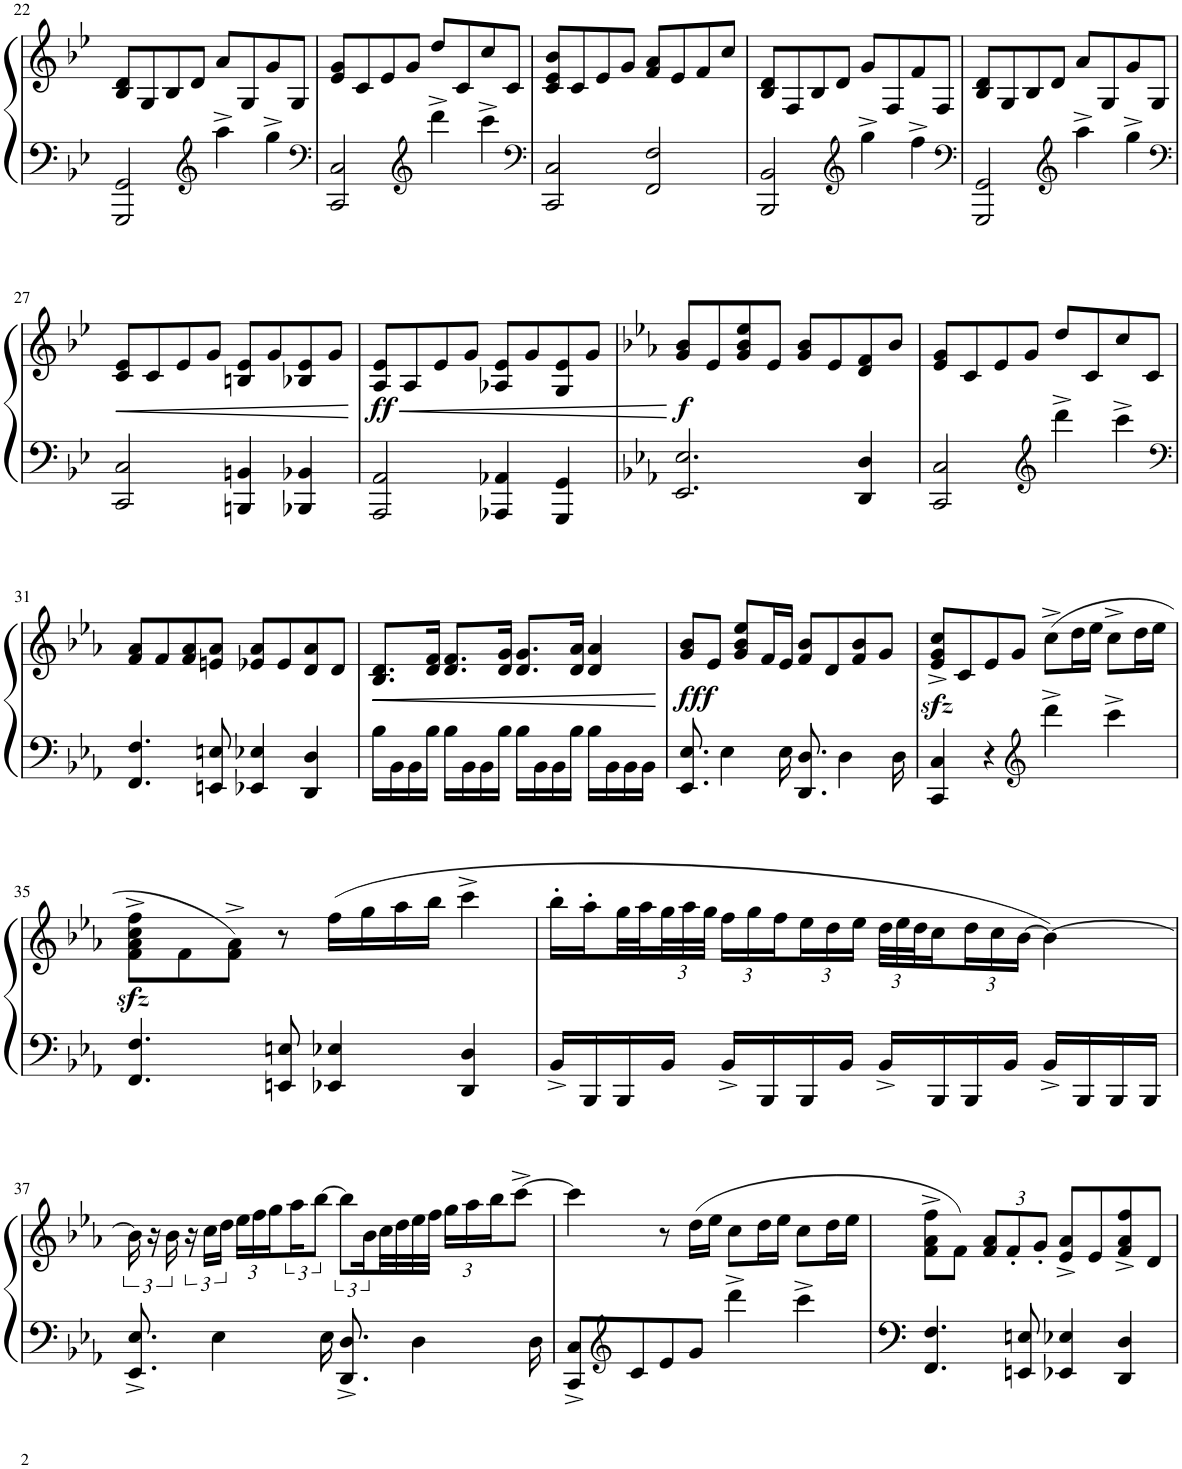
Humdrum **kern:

**kern	**kern	**dynam
*part1	*part1	*part1
*staff2	*staff1	*staff1/2
*I"Piano	*	*
*I'Pno.	*	*
!!LO:PB:g=z
*clefF4	*clefG2	*
*k[b-e-]	*k[b-e-]	*
*M4/4	*M4/4	*
=22	=22	=22
2GGG/ 2GG/	8B-/ 8d/L	.
.	8G/	.
.	8B-/	.
.	8d/J	.
*clefG2	*	*
4aa^\	8a/L	.
.	8G/	.
4gg^\	8g/	.
.	8G/J	.
=23	=23	=23
*clefF4	*	*
2CC/ 2C/	8e-/ 8g/L	.
.	8c/	.
.	8e-/	.
.	8g/J	.
*clefG2	*	*
4ddd^\	8dd/L	.
.	8c/	.
4ccc^\	8cc/	.
.	8c/J	.
=24	=24	=24
*clefF4	*	*
2CC/ 2C/	8c/ 8e-/ 8b-/L	.
.	8c/	.
.	8e-/	.
.	8g/J	.
2FF/ 2F/	8f/ 8a/L	.
.	8e-/	.
.	8f/	.
.	8cc/J	.
=25	=25	=25
2BBB-/ 2BB-/	8B-/ 8d/L	.
.	8F/	.
.	8B-/	.
.	8d/J	.
*clefG2	*	*
4gg^\	8g/L	.
.	8F/	.
4ff^\	8f/	.
.	8F/J	.
=26	=26	=26
*clefF4	*	*
2GGG/ 2GG/	8B-/ 8d/L	.
.	8G/	.
.	8B-/	.
.	8d/J	.
*clefG2	*	*
4aa^\	8a/L	.
.	8G/	.
4gg^\	8g/	.
.	8G/J	.
!!LO:LB:g=z
=27	=27	=27
*clefF4	*	*
!	!	!LO:HP:b
2CC/ 2C/	8c/ 8e-/L	<
.	8c/	.
.	8e-/	.
.	8g/J	.
4BBBn/ 4BBn/	8Bn/ 8e-/L	.
.	8g/	.
4BBB-X/ 4BB-X/	8B-X/ 8e-/	.
.	8g/J	.
.	.	[
=28	=28	=28
!	!	!LO:HP:b
!	!	!LO:DY:n=1:b
2AAA/ 2AA/	8A/ 8e-/L	< ff
.	8A/	.
.	8e-/	.
.	8g/J	.
4AAA-X/ 4AA-X/	8A-X/ 8e-/L	.
.	8g/	.
4GGG/ 4GG/	8G/ 8e-/	.
.	8g/J	.
.	.	[
=29	=29	=29
*k[b-e-a-]	*k[b-e-a-]	*
!	!	!LO:DY:b
2.EE-/ 2.E-/	8g/ 8b-/L	f
.	8e-/	.
.	8g/ 8b-/ 8ee-/	.
.	8e-/J	.
.	8g/ 8b-/L	.
.	8e-/	.
4DD/ 4D/	8d/ 8f/	.
.	8b-/J	.
=30	=30	=30
2CC/ 2C/	8e-/ 8g/L	.
.	8c/	.
.	8e-/	.
.	8g/J	.
*clefG2	*	*
4ddd^\	8dd/L	.
.	8c/	.
4ccc^\	8cc/	.
.	8c/J	.
!!LO:LB:g=z
=31	=31	=31
*clefF4	*	*
4.FF/ 4.F/	8f/ 8a-/L	.
.	8f/	.
.	8f/ 8a-/	.
8EEn/ 8En/	8en/ 8a-/J	.
4EE-X/ 4E-X/	8e-X/ 8a-/L	.
.	8e-/	.
4DD/ 4D/	8d/ 8a-/	.
.	8d/J	.
=32	=32	=32
!	!	!LO:HP:b
16B-\LL	8.B-/ 8.d/L	<
16BB-\	.	.
16BB-\	.	.
16B-\JJ	16d/ 16f/Jk	.
16B-\LL	8.d/ 8.f/L	.
16BB-\	.	.
16BB-\	.	.
16B-\JJ	16d/ 16g/Jk	.
16B-\LL	8.d/ 8.g/L	.
16BB-\	.	.
16BB-\	.	.
16B-\JJ	16d/ 16a-/Jk	.
16B-\LL	4d/ 4a-/	.
16BB-\	.	.
16BB-\	.	.
16BB-\JJ	.	.
.	.	[
=33	=33	=33
!	!	!LO:DY:b
8.EE-/ 8.E-/	8g/ 8b-/L	fff
.	8e-/J	.
4E-\	.	.
.	8g/ 8b-/ 8ee-/L	.
.	16f/L	.
16E-\	16e-/JJ	.
8.DD/ 8.D/	8f/ 8b-/L	.
.	8d/	.
4D\	.	.
.	8f/ 8b-/	.
.	8g/J	.
16D\	.	.
=34	=34	=34
4CC/ 4C/	8e-/zz<^ 8g/zz<^ 8cc/zz<^L	.
.	8c/	.
4r	8e-/	.
.	8g/J	.
*clefG2	*	*
4ddd^\	(8cc^\L	.
.	16dd\L	.
.	16ee-\JJ	.
4ccc^\	8cc^\L	.
.	16dd\L	.
.	16ee-\JJ	.
!!LO:LB:g=z
=35	=35	=35
4.FF/ 4.F/	8f\zz<^ 8a-\zz<^ 8cc\zz<^ 8ff\zz<^L	.
.	8f\	.
.	8f\^ 8a-\^J)	.
8EEn/ 8En/	8r	.
4EE-X/ 4E-X/	(16ff\LL	.
.	16gg\	.
.	16aa-\	.
.	16bb-\JJ	.
4DD/ 4D/	4ccc^\	.
=36	=36	=36
16BB-^/LL	16bb-'\LL	.
16BBB-/	16aa-'\	.
16BBB-/	32gg\L	.
.	32aa-\	.
*	*Xbrackettup	*
16BB-/JJ	48gg\	.
.	48aa-\	.
.	48gg\JJJ	.
16BB-^/LL	24ff\LL	.
.	24gg\	.
16BBB-/	.	.
.	24ff\	.
16BBB-/	24ee-\	.
.	24dd\	.
16BB-/JJ	.	.
.	24ee-\JJ	.
16BB-^/LL	48dd\LLL	.
.	48ee-\	.
.	48dd\J	.
16BBB-/	16cc\	.
16BBB-/	24dd\	.
.	24cc\	.
16BB-/JJ	.	.
.	[24b-\JJ	.
16BB-^/LL	4b-\_)	.
16BBB-/	.	.
16BBB-/	.	.
16BBB-/JJ	.	.
!!LO:LB:g=z
=37	=37	=37
*	*brackettup	*
8.EE-/^ 8.E-/^	24b-\]	.
.	24r	.
.	24b-\	.
.	24r	.
.	24cc\LL	.
4E-\	.	.
.	24dd\JJ	.
*	*Xbrackettup	*
.	24ee-\LL	.
.	24ff\	.
.	24gg\	.
*	*brackettup	*
.	24aa-\J	.
.	[12bb-\J	.
16E-\	.	.
8.DD/^ 8.D/^	12bb-\L]	.
.	24b-\L	.
.	32cc\L	.
.	32dd\	.
4D\	32ee-\	.
.	32ff\JJJ	.
*	*Xbrackettup	*
.	24gg\LL	.
.	24aa-\	.
.	24bb-\J	.
.	[8ccc^\J	.
16D\	.	.
=38	=38	=38
8CC/^ 8C/^L	4ccc\]	.
*clefG2	*	*
8c/	.	.
8e-/	8r	.
8g/J	(16dd\LL	.
.	16ee-\JJ	.
4ddd^\	8cc\L	.
.	16dd\L	.
.	16ee-\JJ	.
4ccc^\	8cc\L	.
.	16dd\L	.
.	16ee-\JJ	.
=39	=39	=39
4.FF/ 4.F/	8f\^ 8a-\^ 8ff\^L	.
.	8f\J)	.
.	12f/ 12a-/L	.
.	12f'/	.
8EEn/ 8En/	.	.
.	12g'/J	.
4EE-X/ 4E-X/	8e-/^ 8a-/^L	.
.	8e-/	.
4DD/ 4D/	8f/^ 8a-/^ 8ff/^	.
.	8d/J	.
=	=	=
*-	*-	*-
